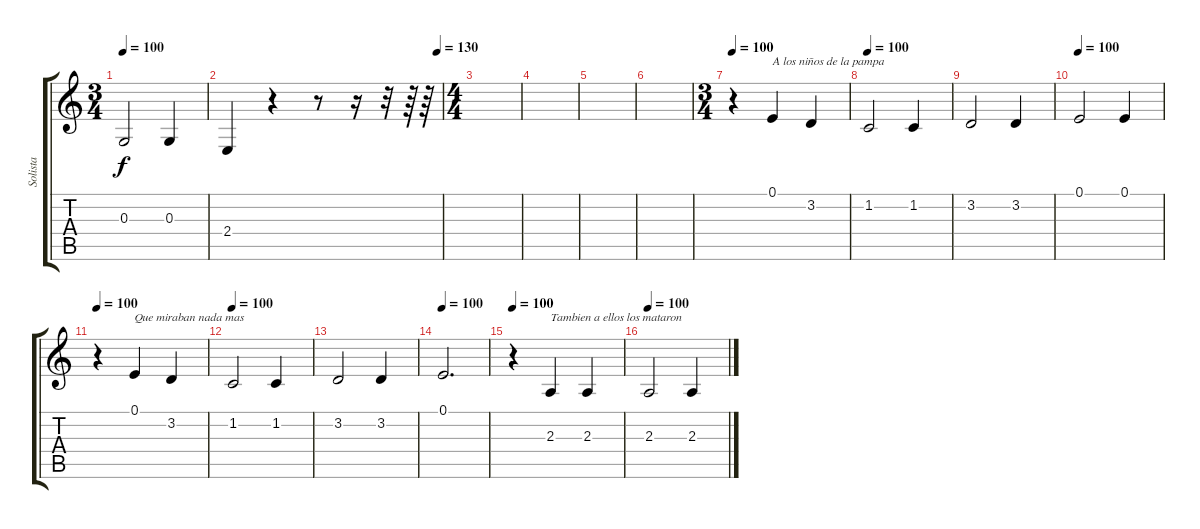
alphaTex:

\track ("Solista" "Solista") {instrument synthstrings2}
\staff {score tabs}
\tuning (E4 B3 G3 D3 A2 E2) {hide}
\ts (3 4)
\tempo 100
\clef g2
\ks c
0.3.2{dy f} 0.3.4 |
\tempo (130 0.9791666666666666)
2.4.4 r.4 r.8 r.16 r.32 r.64 r.64 |
\ts (4 4)
|
|
|
|
\ts (3 4)
\tempo 100
r.4 0.1.4{txt "A los niños de la pampa"} 3.2.4 |
\tempo 100
1.2.2 1.2.4 |
3.2.2 3.2.4 |
\tempo 100
0.1.2 0.1.4 |
\tempo 100
r.4 0.1.4{txt "Que miraban nada mas"} 3.2.4 |
\tempo 100
1.2.2 1.2.4 |
3.2.2 3.2.4 |
\tempo 100
0.1.2{d} |
\tempo 100
r.4 2.3.4{txt "Tambien a ellos los mataron"} 2.3.4 |
\tempo 100
2.3.2 2.3.4
